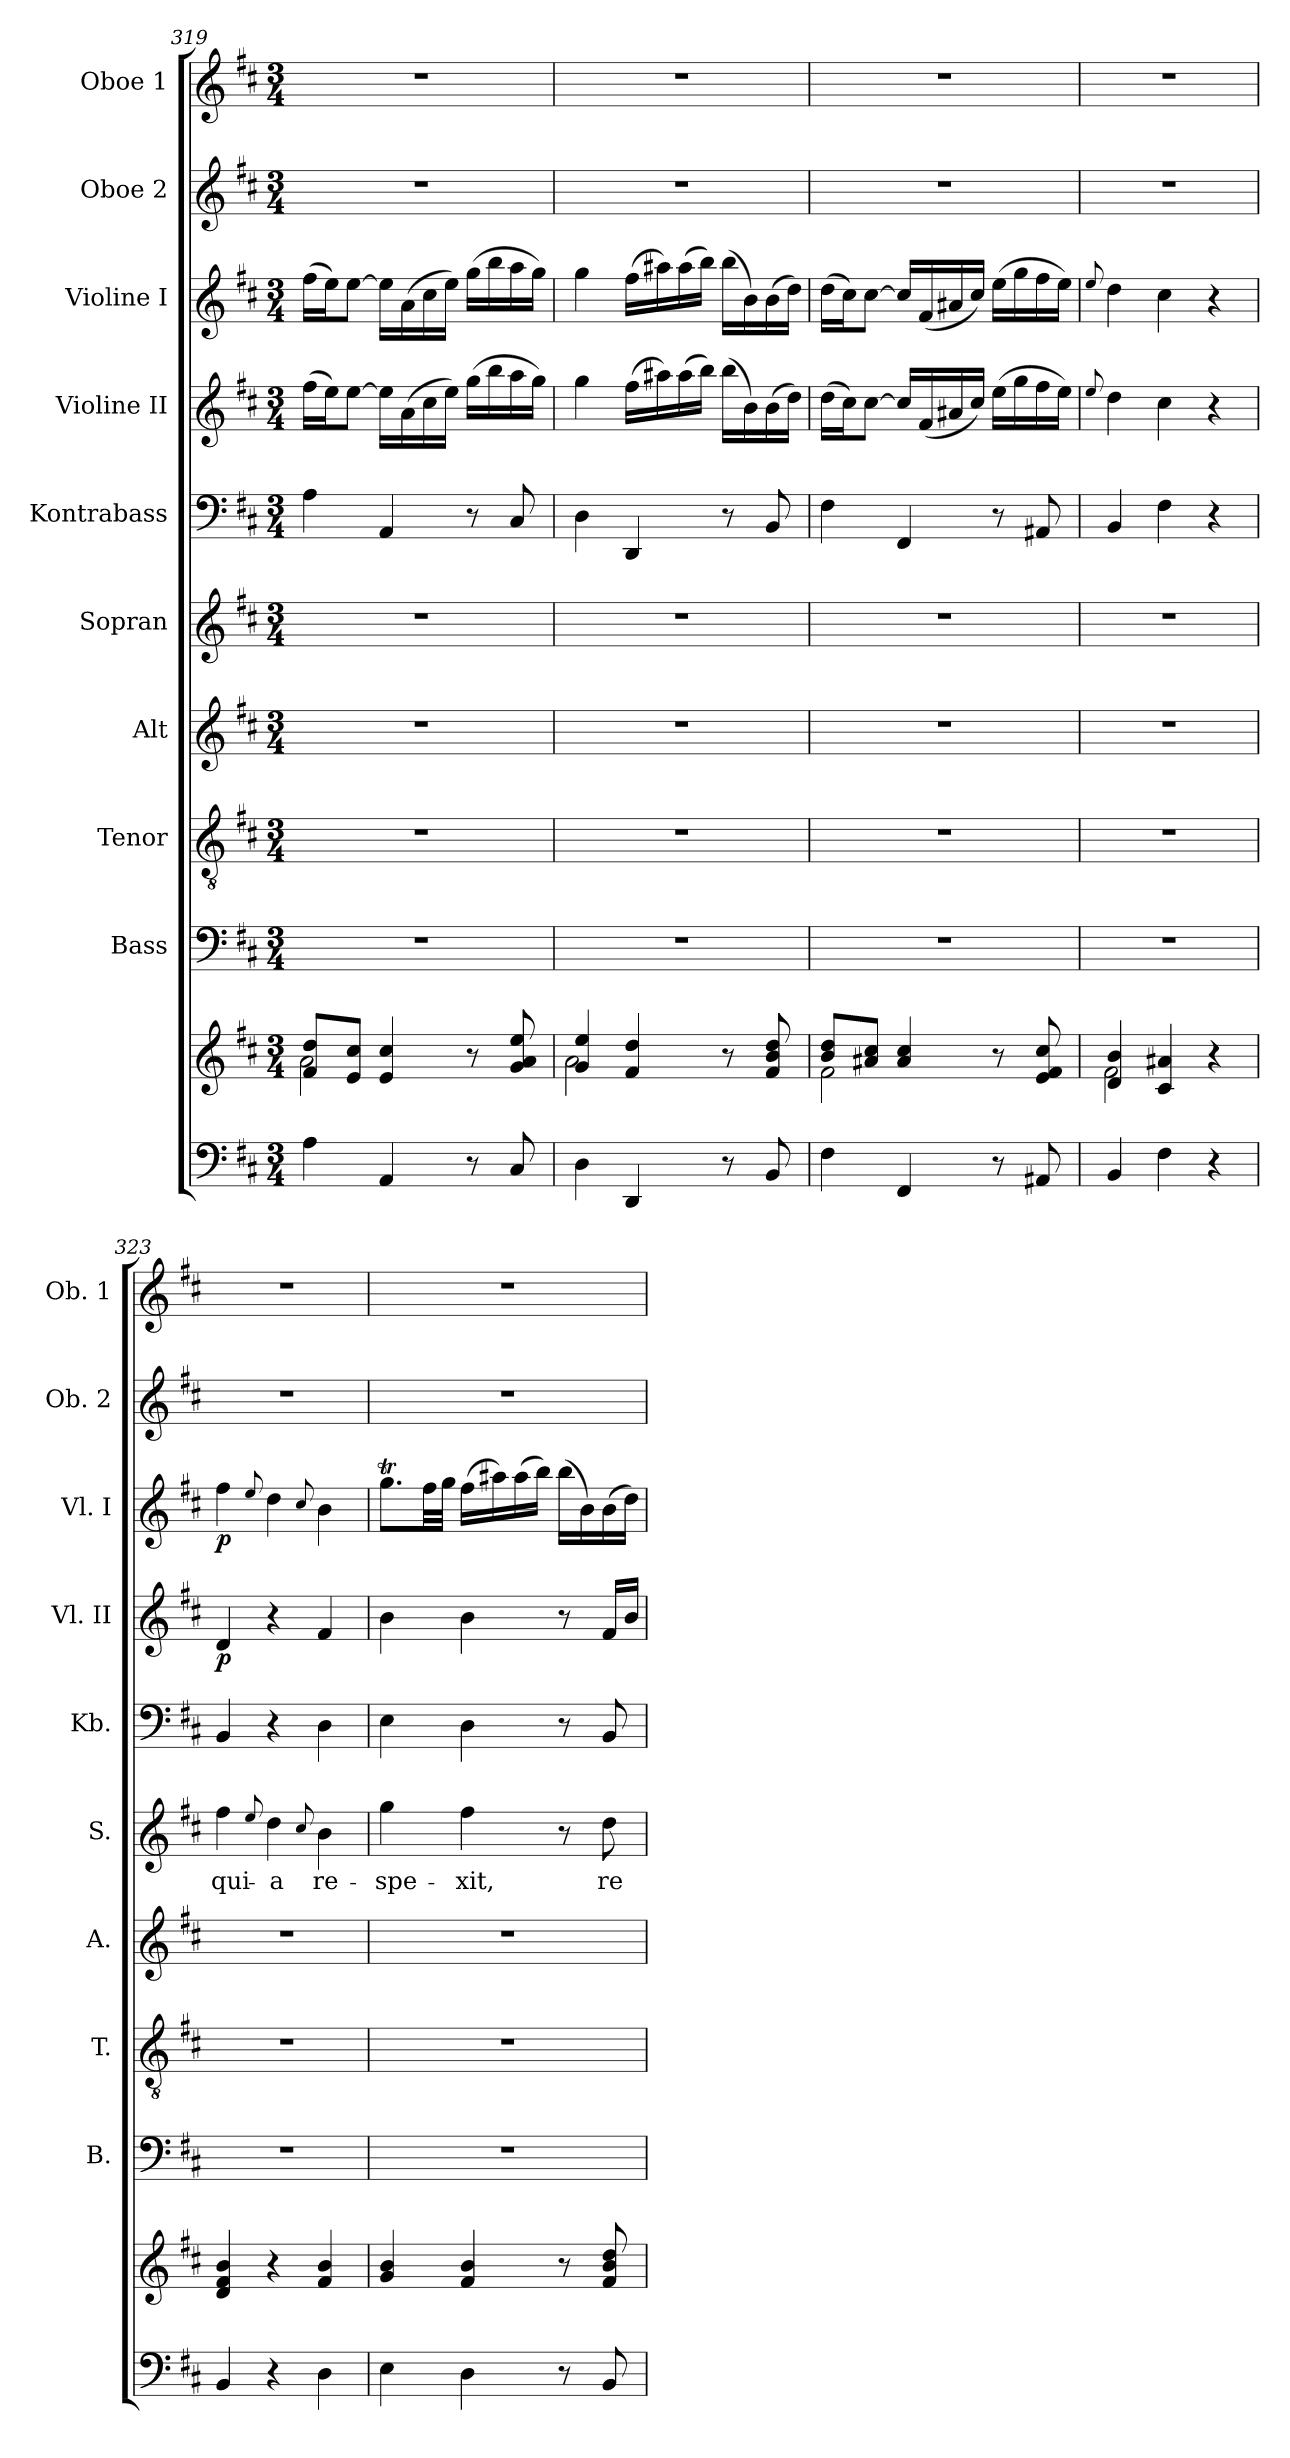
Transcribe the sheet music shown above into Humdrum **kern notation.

**kern	**kern	**kern	**kern	**kern	**kern	**text	**kern	**kern	**dynam	**kern	**dynam	**kern	**kern
*part10	*part10	*part9	*part8	*part7	*part6	*part6	*part5	*part4	*part4	*part3	*part3	*part2	*part1
*staff11	*staff10	*staff9	*staff8	*staff7	*staff6	*staff6	*staff5	*staff4	*staff4	*staff3	*staff3	*staff2	*staff1
*	*	*I"Bass	*I"Tenor	*I"Alt	*I"Sopran	*	*I"Kontrabass	*I"Violine II	*	*I"Violine I	*	*I"Oboe 2	*I"Oboe 1
*	*	*I'B.	*I'T.	*I'A.	*I'S.	*	*I'Kb.	*I'Vl. II	*	*I'Vl. I	*	*I'Ob. 2	*I'Ob. 1
*clefF4	*clefG2	*clefF4	*clefGv2	*clefG2	*clefG2	*	*clefF4	*clefG2	*	*clefG2	*	*clefG2	*clefG2
*	*	*	*	*	*	*	*ITrd7c12	*	*	*	*	*	*
*k[f#c#]	*k[f#c#]	*k[f#c#]	*k[f#c#]	*k[f#c#]	*k[f#c#]	*	*k[f#c#]	*k[f#c#]	*	*k[f#c#]	*	*k[f#c#]	*k[f#c#]
*D:	*D:	*D:	*D:	*D:	*D:	*	*D:	*D:	*	*D:	*	*D:	*D:
*M3/4	*M3/4	*M3/4	*M3/4	*M3/4	*M3/4	*	*M3/4	*M3/4	*	*M3/4	*	*M3/4	*M3/4
=319	=319	=319	=319	=319	=319	=319	=319	=319	=319	=319	=319	=319	=319
*	*^	*	*	*	*	*	*	*	*	*	*	*	*
4A\	8f#/ 8dd/L	2a\	2.r	2.r	2.r	2.r	.	4AA\	(>16ff#\LL	.	(>16ff#\LL	.	2.r	2.r
.	.	.	.	.	.	.	.	.	16ee\J)	.	16ee\J)	.	.	.
.	8e/ 8cc#/J	.	.	.	.	.	.	.	[8ee\J	.	[8ee\J	.	.	.
4AA/	4e/ 4cc#/	.	.	.	.	.	.	4AAA/	16ee\LL]	.	16ee\LL]	.	.	.
.	.	.	.	.	.	.	.	.	(>16a\	.	(>16a\	.	.	.
.	.	.	.	.	.	.	.	.	16cc#\	.	16cc#\	.	.	.
.	.	.	.	.	.	.	.	.	16ee\JJ)	.	16ee\JJ)	.	.	.
8r	8r	4ryy	.	.	.	.	.	8r	(>16gg\LL	.	(>16gg\LL	.	.	.
.	.	.	.	.	.	.	.	.	16bb\	.	16bb\	.	.	.
8C#/	8g/ 8a/ 8ee/	.	.	.	.	.	.	8CC#/	16aa\	.	16aa\	.	.	.
.	.	.	.	.	.	.	.	.	16gg\JJ)	.	16gg\JJ)	.	.	.
=320	=320	=320	=320	=320	=320	=320	=320	=320	=320	=320	=320	=320	=320	=320
4D\	4g/ 4ee/	2a\	2.r	2.r	2.r	2.r	.	4DD\	4gg\	.	4gg\	.	2.r	2.r
4DD/	4f#/ 4dd/	.	.	.	.	.	.	4DDD/	(>16ff#\LL	.	(>16ff#\LL	.	.	.
.	.	.	.	.	.	.	.	.	16aa#X\)	.	16aa#X\)	.	.	.
.	.	.	.	.	.	.	.	.	(>16aa#\	.	(>16aa#\	.	.	.
.	.	.	.	.	.	.	.	.	16bb\JJ)	.	16bb\JJ)	.	.	.
8r	8r	4ryy	.	.	.	.	.	8r	(>16bb\LL	.	(>16bb\LL	.	.	.
.	.	.	.	.	.	.	.	.	16b\)	.	16b\)	.	.	.
8BB/	8f#/ 8b/ 8dd/	.	.	.	.	.	.	8BBB/	(>16b\	.	(>16b\	.	.	.
.	.	.	.	.	.	.	.	.	16dd\JJ)	.	16dd\JJ)	.	.	.
!!LO:PB:g=z
=321	=321	=321	=321	=321	=321	=321	=321	=321	=321	=321	=321	=321	=321	=321
4F#\	8b/ 8dd/L	2f#\	2.r	2.r	2.r	2.r	.	4FF#\	(>16dd\LL	.	(>16dd\LL	.	2.r	2.r
.	.	.	.	.	.	.	.	.	16cc#\J)	.	16cc#\J)	.	.	.
.	8a#X/ 8cc#/J	.	.	.	.	.	.	.	[8cc#\J	.	[8cc#\J	.	.	.
4FF#/	4a#/ 4cc#/	.	.	.	.	.	.	4FFF#/	16cc#/LL]	.	16cc#/LL]	.	.	.
.	.	.	.	.	.	.	.	.	(<16f#/	.	(<16f#/	.	.	.
.	.	.	.	.	.	.	.	.	16a#X/	.	16a#X/	.	.	.
.	.	.	.	.	.	.	.	.	16cc#/JJ)	.	16cc#/JJ)	.	.	.
8r	8r	4ryy	.	.	.	.	.	8r	(>16ee\LL	.	(>16ee\LL	.	.	.
.	.	.	.	.	.	.	.	.	16gg\	.	16gg\	.	.	.
8AA#X/	8e/ 8f#/ 8cc#/	.	.	.	.	.	.	8AAA#X/	16ff#\	.	16ff#\	.	.	.
.	.	.	.	.	.	.	.	.	16ee\JJ)	.	16ee\JJ)	.	.	.
=322	=322	=322	=322	=322	=322	=322	=322	=322	=322	=322	=322	=322	=322	=322
.	.	.	.	.	.	.	.	.	8qqee/	.	8qqee/	.	.	.
4BB/	4d/ 4b/	2f#\	2.r	2.r	2.r	2.r	.	4BBB/	4dd\	.	4dd\	.	2.r	2.r
4F#\	4c#/ 4a#X/	.	.	.	.	.	.	4FF#\	4cc#\	.	4cc#\	.	.	.
4r	4r	4ryy	.	.	.	.	.	4r	4r	.	4r	.	.	.
=323	=323	=323	=323	=323	=323	=323	=323	=323	=323	=323	=323	=323	=323	=323
!	!	!	!	!	!	!	!LO:LY:b	!	!	!LO:DY:b	!	!LO:DY:b	!	!
*	*v	*v	*	*	*	*	*	*	*	*	*	*	*	*
4BB/	4d/ 4f#/ 4b/	2.r	2.r	2.r	4ff#\	qui-	4BBB/	4d/	p	4ff#\	p	2.r	2.r
.	.	.	.	.	8qqee/	.	.	.	.	8qqee/	.	.	.
!	!	!	!	!	!	!LO:LY:b	!	!	!	!	!	!	!
4r	4r	.	.	.	4dd\	-a	4r	4r	.	4dd\	.	.	.
.	.	.	.	.	8qqcc#/	.	.	.	.	8qqcc#/	.	.	.
!	!	!	!	!	!	!LO:LY:b	!	!	!	!	!	!	!
4D\	4f#/ 4b/	.	.	.	4b\	re-	4DD\	4f#/	.	4b\	.	.	.
=324	=324	=324	=324	=324	=324	=324	=324	=324	=324	=324	=324	=324	=324
!	!	!	!	!	!	!LO:LY:b	!	!	!	!	!	!	!
4E\	4g/ 4b/	2.r	2.r	2.r	4gg\	-spe-	4EE\	4b\	.	8.ggT\L	.	2.r	2.r
.	.	.	.	.	.	.	.	.	.	32ff#\LL	.	.	.
.	.	.	.	.	.	.	.	.	.	32gg\JJJ	.	.	.
!	!	!	!	!	!	!LO:LY:b	!	!	!	!	!	!	!
4D\	4f#/ 4b/	.	.	.	4ff#\	-xit,	4DD\	4b\	.	(>16ff#\LL	.	.	.
.	.	.	.	.	.	.	.	.	.	16aa#X\)	.	.	.
.	.	.	.	.	.	.	.	.	.	(>16aa#\	.	.	.
.	.	.	.	.	.	.	.	.	.	16bb\JJ)	.	.	.
8r	8r	.	.	.	8r	.	8r	8r	.	(>16bb\LL	.	.	.
.	.	.	.	.	.	.	.	.	.	16b\)	.	.	.
!	!	!	!	!	!	!LO:LY:b	!	!	!	!	!	!	!
8BB/	8f#/ 8b/ 8dd/	.	.	.	8dd\	re-	8BBB/	16f#/LL	.	(>16b\	.	.	.
.	.	.	.	.	.	.	.	16b/JJ	.	16dd\JJ)	.	.	.
=	=	=	=	=	=	=	=	=	=	=	=	=	=
*-	*-	*-	*-	*-	*-	*-	*-	*-	*-	*-	*-	*-	*-
